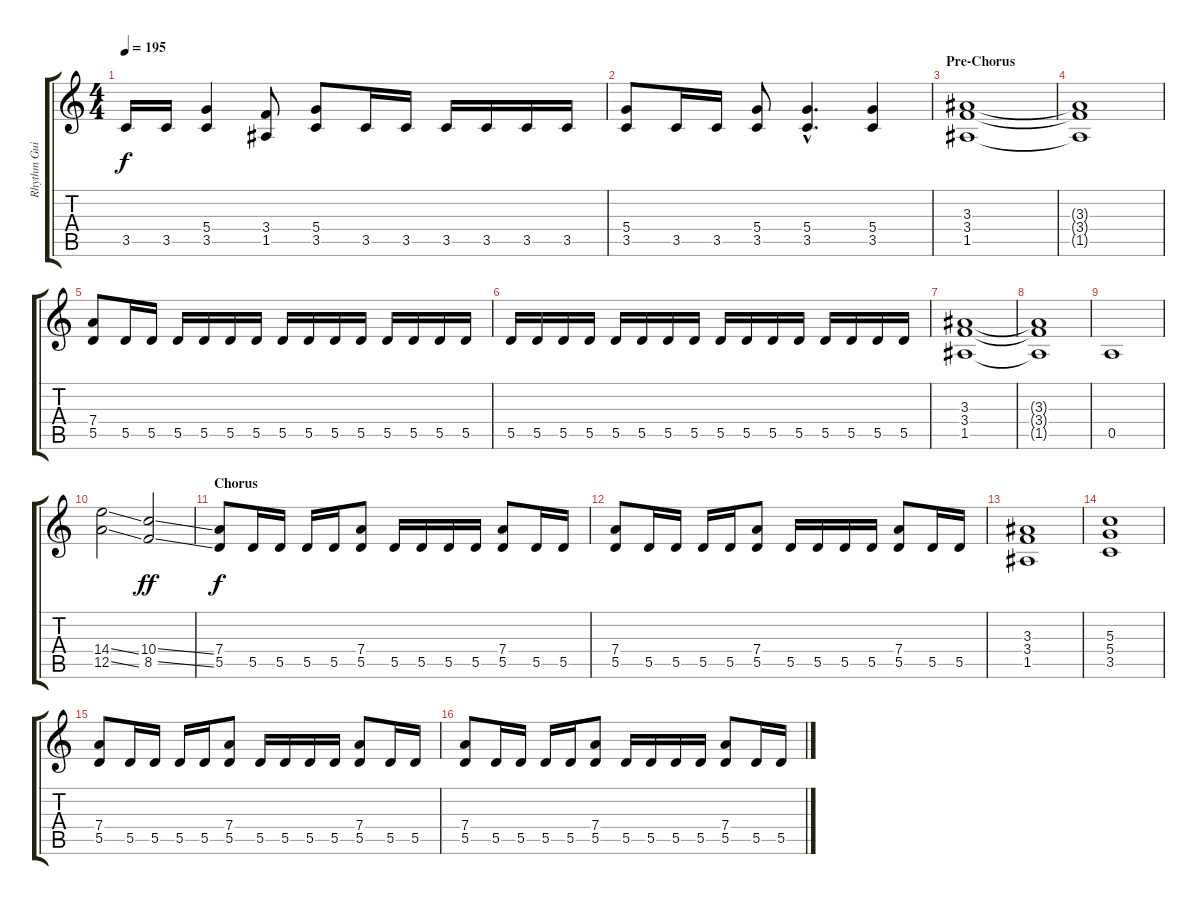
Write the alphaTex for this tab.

\track ("Rhythm Guitar 2" "Rhythm Gui") {instrument overdrivenguitar}
\staff {score tabs}
\tuning (E4 B3 G3 D3 A2 E2) {hide}
\ts (4 4)
\tempo 195
\clef g2
\ks c
3.5.16{dy f} 3.5.16 (5.4 3.5).4 (3.4 1.5).8 (5.4 3.5).8 3.5.16 3.5.16 3.5.16 3.5.16 3.5.16 3.5.16 |
(5.4 3.5).8 3.5.16 3.5.16 (5.4 3.5).8 (5.4{hac} 3.5{hac}).4{d} (5.4 3.5).4 |
\section ("" "Pre-Chorus")
(3.3 3.4 1.5).1 |
(3.3{t} 3.4{t} 1.5{t}).1 |
(7.4 5.5).8 5.5.16 5.5.16 5.5.16 5.5.16 5.5.16 5.5.16 5.5.16 5.5.16 5.5.16 5.5.16 5.5.16 5.5.16 5.5.16 5.5.16 |
5.5.16 5.5.16 5.5.16 5.5.16 5.5.16 5.5.16 5.5.16 5.5.16 5.5.16 5.5.16 5.5.16 5.5.16 5.5.16 5.5.16 5.5.16 5.5.16 |
(3.3 3.4 1.5).1 |
(3.3{t} 3.4{t} 1.5{t}).1 |
0.5.1 |
(14.4{ss} 12.5{ss}).2 (10.4{ss} 8.5{ss}).2{dy ff} |
\section ("" "Chorus")
(7.4 5.5).8{dy f} 5.5.16 5.5.16 5.5.16 5.5.16 (7.4 5.5).8 5.5.16 5.5.16 5.5.16 5.5.16 (7.4 5.5).8 5.5.16 5.5.16 |
(7.4 5.5).8 5.5.16 5.5.16 5.5.16 5.5.16 (7.4 5.5).8 5.5.16 5.5.16 5.5.16 5.5.16 (7.4 5.5).8 5.5.16 5.5.16 |
(3.3 3.4 1.5).1 |
(5.3 5.4 3.5).1 |
(7.4 5.5).8 5.5.16 5.5.16 5.5.16 5.5.16 (7.4 5.5).8 5.5.16 5.5.16 5.5.16 5.5.16 (7.4 5.5).8 5.5.16 5.5.16 |
(7.4 5.5).8 5.5.16 5.5.16 5.5.16 5.5.16 (7.4 5.5).8 5.5.16 5.5.16 5.5.16 5.5.16 (7.4 5.5).8 5.5.16 5.5.16
